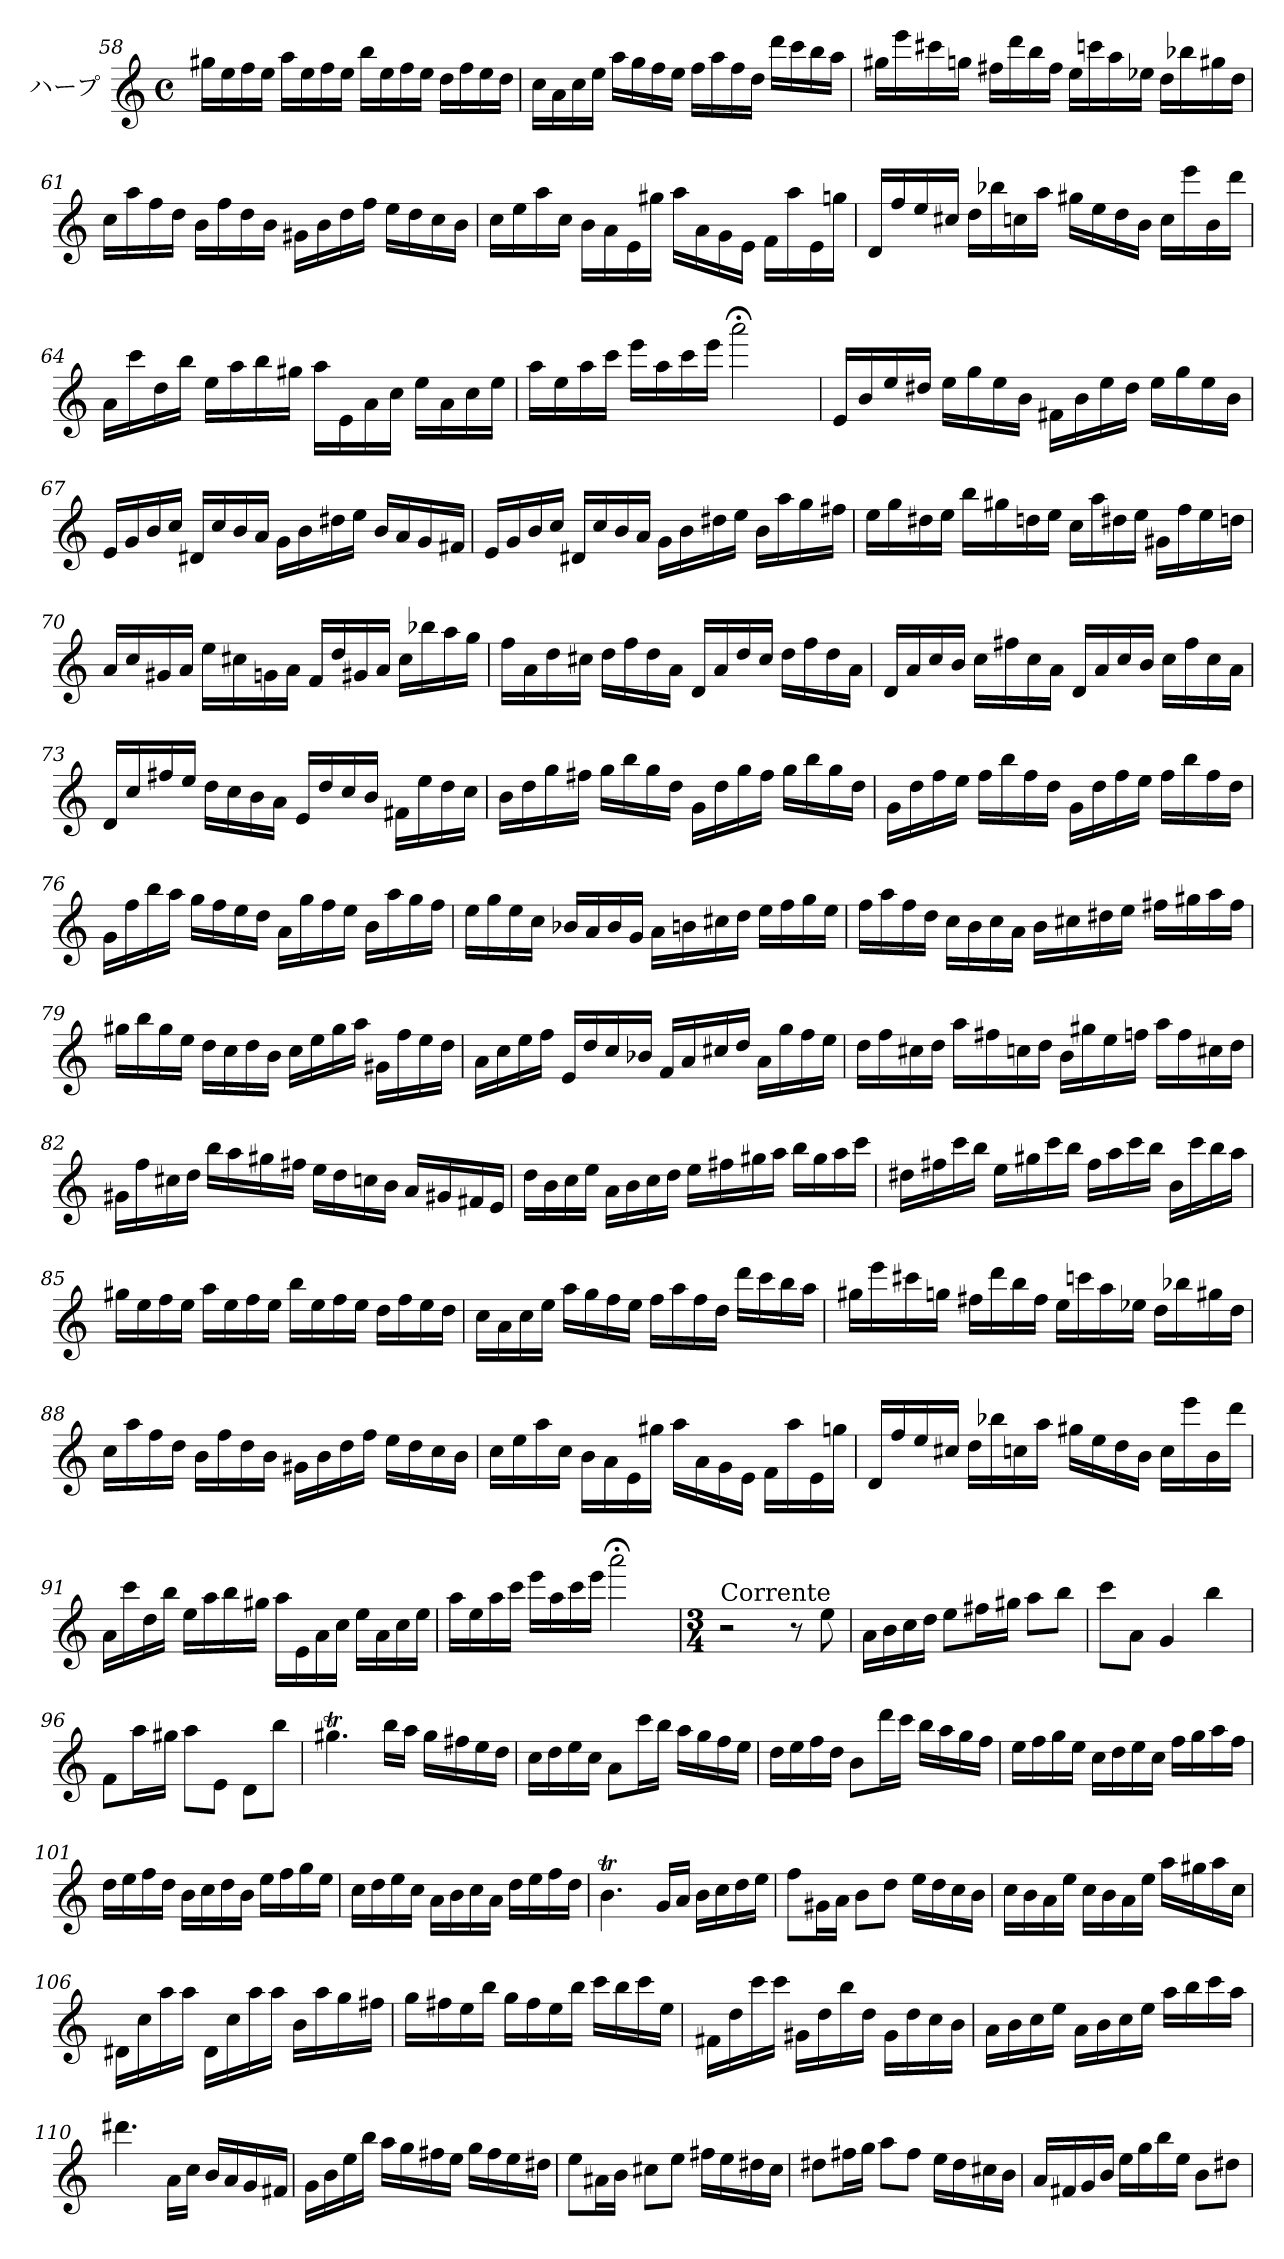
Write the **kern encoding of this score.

**kern
*part1
*staff1
*I"ハープ
*clefG2
*k[]
*M4/4
*met(c)
=58
16gg#X\LL
16ee\
16ff\
16ee\JJ
16aa\LL
16ee\
16ff\
16ee\JJ
16bb\LL
16ee\
16ff\
16ee\JJ
16dd\LL
16ff\
16ee\
16dd\JJ
=59
16cc\LL
16a\
16cc\
16ee\JJ
16aa\LL
16gg\
16ff\
16ee\JJ
16ff\LL
16aa\
16ff\
16dd\JJ
16ddd\LL
16ccc\
16bb\
16aa\JJ
=60
16gg#X\LL
16eee\
16ccc#X\
16ggn\JJ
16ff#X\LL
16ddd\
16bb\
16ff#\JJ
16ee\LL
16cccn\
16aa\
16ee-X\JJ
16dd\LL
16bb-X\
16gg#X\
16dd\JJ
=61
16cc\LL
16aa\
16ff\
16dd\JJ
16b\LL
16ff\
16dd\
16b\JJ
16g#X\LL
16b\
16dd\
16ff\JJ
16ee\LL
16dd\
16cc\
16b\JJ
=62
16cc\LL
16ee\
16aa\
16cc\JJ
16b\LL
16a\
16e\
16gg#X\JJ
16aa\LL
16a\
16g\
16e\JJ
16f\LL
16aa\
16e\
16ggn\JJ
=63
16d/LL
16ff/
16ee/
16cc#X/JJ
16dd\LL
16bb-X\
16ccn\
16aa\JJ
16gg#X\LL
16ee\
16dd\
16b\JJ
16cc\LL
16eee\
16b\
16ddd\JJ
=64
16a\LL
16ccc\
16dd\
16bb\JJ
16ee\LL
16aa\
16bb\
16gg#X\JJ
16aa\LL
16e\
16a\
16cc\JJ
16ee\LL
16a\
16cc\
16ee\JJ
=65
16aa\LL
16ee\
16aa\
16ccc\JJ
16eee\LL
16aa\
16ccc\
16eee\JJ
2aaa;<\
=66
16e/LL
16b/
16ee/
16dd#X/JJ
16ee\LL
16gg\
16ee\
16b\JJ
16f#X\LL
16b\
16ee\
16dd#\JJ
16ee\LL
16gg\
16ee\
16b\JJ
=67
16e/LL
16g/
16b/
16cc/JJ
16d#X/LL
16cc/
16b/
16a/JJ
16g\LL
16b\
16dd#X\
16ee\JJ
16b/LL
16a/
16g/
16f#X/JJ
=68
16e/LL
16g/
16b/
16cc/JJ
16d#X/LL
16cc/
16b/
16a/JJ
16g\LL
16b\
16dd#X\
16ee\JJ
16b\LL
16aa\
16gg\
16ff#X\JJ
=69
16ee\LL
16gg\
16dd#X\
16ee\JJ
16bb\LL
16gg#X\
16ddn\
16ee\JJ
16cc\LL
16aa\
16dd#X\
16ee\JJ
16g#X\LL
16ff\
16ee\
16ddn\JJ
=70
16a/LL
16cc/
16g#X/
16a/JJ
16ee\LL
16cc#X\
16gn\
16a\JJ
16f/LL
16dd/
16g#X/
16a/JJ
16cc#\LL
16bb-X\
16aa\
16gg\JJ
=71
16ff\LL
16a\
16dd\
16cc#X\JJ
16dd\LL
16ff\
16dd\
16a\JJ
16d/LL
16a/
16dd/
16cc#/JJ
16dd\LL
16ff\
16dd\
16a\JJ
=72
16d/LL
16a/
16cc/
16b/JJ
16cc\LL
16ff#X\
16cc\
16a\JJ
16d/LL
16a/
16cc/
16b/JJ
16cc\LL
16ff#\
16cc\
16a\JJ
=73
16d/LL
16cc/
16ff#X/
16ee/JJ
16dd\LL
16cc\
16b\
16a\JJ
16e/LL
16dd/
16cc/
16b/JJ
16f#X\LL
16ee\
16dd\
16cc\JJ
=74
16b\LL
16dd\
16gg\
16ff#X\JJ
16gg\LL
16bb\
16gg\
16dd\JJ
16g\LL
16dd\
16gg\
16ff#\JJ
16gg\LL
16bb\
16gg\
16dd\JJ
=75
16g\LL
16dd\
16ff\
16ee\JJ
16ff\LL
16bb\
16ff\
16dd\JJ
16g\LL
16dd\
16ff\
16ee\JJ
16ff\LL
16bb\
16ff\
16dd\JJ
=76
16g\LL
16ff\
16bb\
16aa\JJ
16gg\LL
16ff\
16ee\
16dd\JJ
16a\LL
16gg\
16ff\
16ee\JJ
16b\LL
16aa\
16gg\
16ff\JJ
=77
16ee\LL
16gg\
16ee\
16cc\JJ
16b-X/LL
16a/
16b-/
16g/JJ
16a\LL
16bn\
16cc#X\
16dd\JJ
16ee\LL
16ff\
16gg\
16ee\JJ
=78
16ff\LL
16aa\
16ff\
16dd\JJ
16cc\LL
16b\
16cc\
16a\JJ
16b\LL
16cc#X\
16dd#X\
16ee\JJ
16ff#X\LL
16gg#X\
16aa\
16ff#\JJ
=79
16gg#X\LL
16bb\
16gg#\
16ee\JJ
16dd\LL
16cc\
16dd\
16b\JJ
16cc\LL
16ee\
16gg#\
16aa\JJ
16g#X\LL
16ff\
16ee\
16dd\JJ
=80
16a\LL
16cc\
16ee\
16ff\JJ
16e/LL
16dd/
16cc/
16b-X/JJ
16f/LL
16a/
16cc#X/
16dd/JJ
16a\LL
16gg\
16ff\
16ee\JJ
=81
16dd\LL
16ff\
16cc#X\
16dd\JJ
16aa\LL
16ff#X\
16ccn\
16dd\JJ
16b\LL
16gg#X\
16ee\
16ffn\JJ
16aa\LL
16ff\
16cc#X\
16dd\JJ
=82
16g#X\LL
16ff\
16cc#X\
16dd\JJ
16bb\LL
16aa\
16gg#X\
16ff#X\JJ
16ee\LL
16dd\
16ccn\
16b\JJ
16a/LL
16g#X/
16f#X/
16e/JJ
=83
16dd\LL
16b\
16cc\
16ee\JJ
16a\LL
16b\
16cc\
16dd\JJ
16ee\LL
16ff#X\
16gg#X\
16aa\JJ
16bb\LL
16gg#\
16aa\
16ccc\JJ
=84
16dd#X\LL
16ff#X\
16ccc\
16bb\JJ
16ee\LL
16gg#X\
16ccc\
16bb\JJ
16ff#\LL
16aa\
16ccc\
16bb\JJ
16b\LL
16ccc\
16bb\
16aa\JJ
=85
16gg#X\LL
16ee\
16ff\
16ee\JJ
16aa\LL
16ee\
16ff\
16ee\JJ
16bb\LL
16ee\
16ff\
16ee\JJ
16dd\LL
16ff\
16ee\
16dd\JJ
=86
16cc\LL
16a\
16cc\
16ee\JJ
16aa\LL
16gg\
16ff\
16ee\JJ
16ff\LL
16aa\
16ff\
16dd\JJ
16ddd\LL
16ccc\
16bb\
16aa\JJ
=87
16gg#X\LL
16eee\
16ccc#X\
16ggn\JJ
16ff#X\LL
16ddd\
16bb\
16ff#\JJ
16ee\LL
16cccn\
16aa\
16ee-X\JJ
16dd\LL
16bb-X\
16gg#X\
16dd\JJ
=88
16cc\LL
16aa\
16ff\
16dd\JJ
16b\LL
16ff\
16dd\
16b\JJ
16g#X\LL
16b\
16dd\
16ff\JJ
16ee\LL
16dd\
16cc\
16b\JJ
=89
16cc\LL
16ee\
16aa\
16cc\JJ
16b\LL
16a\
16e\
16gg#X\JJ
16aa\LL
16a\
16g\
16e\JJ
16f\LL
16aa\
16e\
16ggn\JJ
=90
16d/LL
16ff/
16ee/
16cc#X/JJ
16dd\LL
16bb-X\
16ccn\
16aa\JJ
16gg#X\LL
16ee\
16dd\
16b\JJ
16cc\LL
16eee\
16b\
16ddd\JJ
=91
16a\LL
16ccc\
16dd\
16bb\JJ
16ee\LL
16aa\
16bb\
16gg#X\JJ
16aa\LL
16e\
16a\
16cc\JJ
16ee\LL
16a\
16cc\
16ee\JJ
=92
16aa\LL
16ee\
16aa\
16ccc\JJ
16eee\LL
16aa\
16ccc\
16eee\JJ
2aaa;<\
=93
*M3/4
!LO:TX:a:t=Corrente
2r
8r
8ee\
=94
16a\LL
16b\
16cc\
16dd\JJ
8ee\L
16ff#X\L
16gg#X\JJ
8aa\L
8bb\J
=95
8ccc\L
8a\J
4g/
4bb\
=96
8f\L
16aa\L
16gg#X\JJ
8aa\L
8e\J
8d\L
8bb\J
=97
4.gg#Xt\
16bb\LL
16aa\JJ
16gg#\LL
16ff#X\
16ee\
16dd\JJ
=98
16cc\LL
16dd\
16ee\
16cc\JJ
8a\L
16ccc\L
16bb\JJ
16aa\LL
16gg\
16ff\
16ee\JJ
=99
16dd\LL
16ee\
16ff\
16dd\JJ
8b\L
16ddd\L
16ccc\JJ
16bb\LL
16aa\
16gg\
16ff\JJ
=100
16ee\LL
16ff\
16gg\
16ee\JJ
16cc\LL
16dd\
16ee\
16cc\JJ
16ff\LL
16gg\
16aa\
16ff\JJ
=101
16dd\LL
16ee\
16ff\
16dd\JJ
16b\LL
16cc\
16dd\
16b\JJ
16ee\LL
16ff\
16gg\
16ee\JJ
=102
16cc\LL
16dd\
16ee\
16cc\JJ
16a\LL
16b\
16cc\
16a\JJ
16dd\LL
16ee\
16ff\
16dd\JJ
=103
4.bt\
16g/LL
16a/JJ
16b\LL
16cc\
16dd\
16ee\JJ
=104
8ff\L
16g#X\L
16a\JJ
8b\L
8dd\J
16ee\LL
16dd\
16cc\
16b\JJ
=105
16cc\LL
16b\
16a\
16ee\JJ
16cc\LL
16b\
16a\
16ee\JJ
16aa\LL
16gg#X\
16aa\
16cc\JJ
=106
16d#X\LL
16cc\
16aa\
16aa\JJ
16d#\LL
16cc\
16aa\
16aa\JJ
16b\LL
16aa\
16gg\
16ff#X\JJ
=107
16gg\LL
16ff#X\
16ee\
16bb\JJ
16gg\LL
16ff#\
16ee\
16bb\JJ
16ccc\LL
16bb\
16ccc\
16ee\JJ
=108
16f#X\LL
16dd\
16ccc\
16ccc\JJ
16g#X\LL
16dd\
16bb\
16dd\JJ
16g#\LL
16dd\
16cc\
16b\JJ
=109
16a\LL
16b\
16cc\
16ee\JJ
16a\LL
16b\
16cc\
16ee\JJ
16aa\LL
16bb\
16ccc\
16aa\JJ
=110
4.ddd#X\
16a\LL
16cc\JJ
16b/LL
16a/
16g/
16f#X/JJ
=111
16g\LL
16b\
16ee\
16bb\JJ
16aa\LL
16gg\
16ff#X\
16ee\JJ
16gg\LL
16ff#\
16ee\
16dd#X\JJ
=112
8ee\L
16a#X\L
16b\JJ
8cc#X\L
8ee\J
16ff#X\LL
16ee\
16dd#X\
16cc#\JJ
=113
8dd#X\L
16ff#X\L
16gg\JJ
8aa\L
8ff#\J
16ee\LL
16dd#\
16cc#X\
16b\JJ
=114
16a/LL
16f#X/
16g/
16b/JJ
16ee\LL
16gg\
16bb\
16ee\JJ
8b\L
8dd#X\J
=
*-
